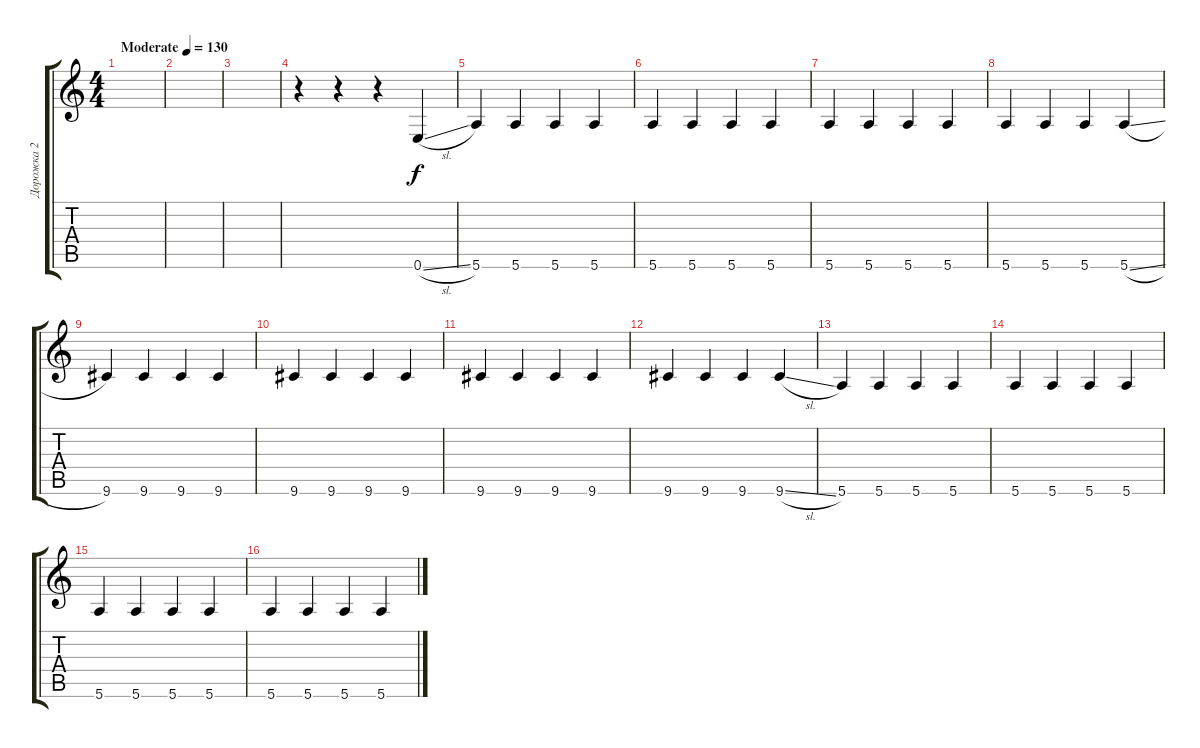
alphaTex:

\track ("Дорожка 2" "Дорожка 2") {instrument electricbassfinger}
\staff {score tabs}
\tuning (E4 B3 G3 D3 A2 E2) {hide}
\ts (4 4)
\tempo (130 "Moderate")
\clef g2
\ks c
|
|
|
r.4 r.4 r.4 0.6{sl}.4 |
5.6.4 5.6.4 5.6.4 5.6.4 |
5.6.4 5.6.4 5.6.4 5.6.4 |
5.6.4 5.6.4 5.6.4 5.6.4 |
5.6.4 5.6.4 5.6.4 5.6{sl}.4 |
9.6.4 9.6.4 9.6.4 9.6.4 |
9.6.4 9.6.4 9.6.4 9.6.4 |
9.6.4 9.6.4 9.6.4 9.6.4 |
9.6.4 9.6.4 9.6.4 9.6{sl}.4 |
5.6.4 5.6.4 5.6.4 5.6.4 |
5.6.4 5.6.4 5.6.4 5.6.4 |
5.6.4 5.6.4 5.6.4 5.6.4 |
5.6.4 5.6.4 5.6.4 5.6{sl}.4
